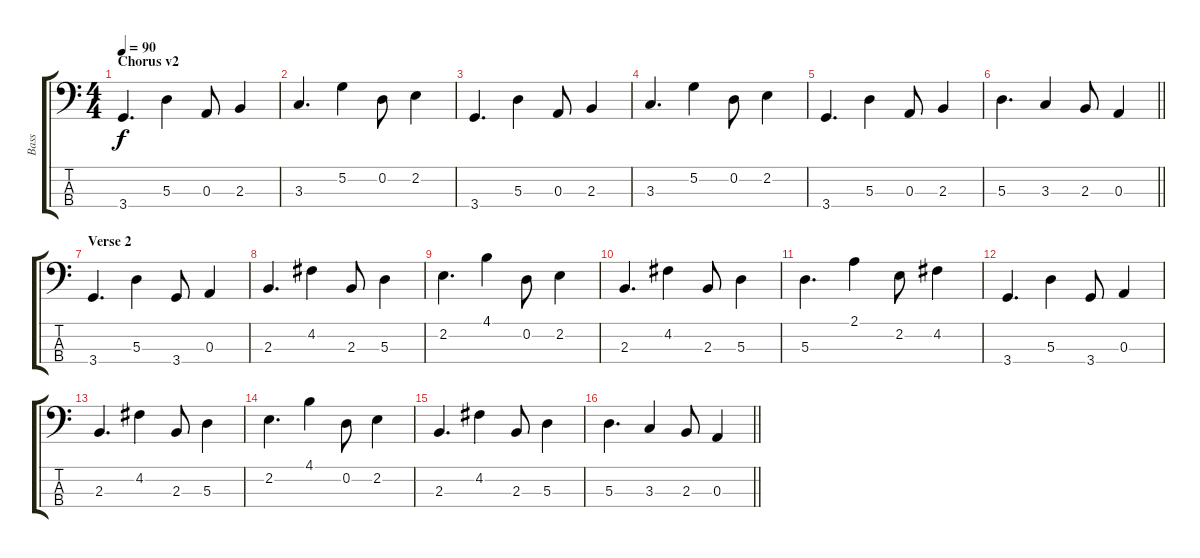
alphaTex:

\track ("Bass" "Bass") {instrument electricbassfinger}
\staff {score tabs}
\tuning (G2 D2 A1 E1) {hide}
\ts (4 4)
\section ("" "Chorus v2")
\tempo 90
\clef f4
\ks c
3.4.4{d dy f} 5.3.4 0.3.8 2.3.4 |
3.3.4{d} 5.2.4 0.2.8 2.2.4 |
3.4.4{d} 5.3.4 0.3.8 2.3.4 |
3.3.4{d} 5.2.4 0.2.8 2.2.4 |
3.4.4{d} 5.3.4 0.3.8 2.3.4 |
\barLineRight lightlight
5.3.4{d} 3.3.4 2.3.8 0.3.4 |
\section ("" "Verse 2")
3.4.4{d} 5.3.4 3.4.8 0.3.4 |
2.3.4{d} 4.2.4 2.3.8 5.3.4 |
2.2.4{d} 4.1.4 0.2.8 2.2.4 |
2.3.4{d} 4.2.4 2.3.8 5.3.4 |
5.3.4{d} 2.1.4 2.2.8 4.2.4 |
3.4.4{d} 5.3.4 3.4.8 0.3.4 |
2.3.4{d} 4.2.4 2.3.8 5.3.4 |
2.2.4{d} 4.1.4 0.2.8 2.2.4 |
2.3.4{d} 4.2.4 2.3.8 5.3.4 |
\barLineRight lightlight
5.3.4{d} 3.3.4 2.3.8 0.3.4
